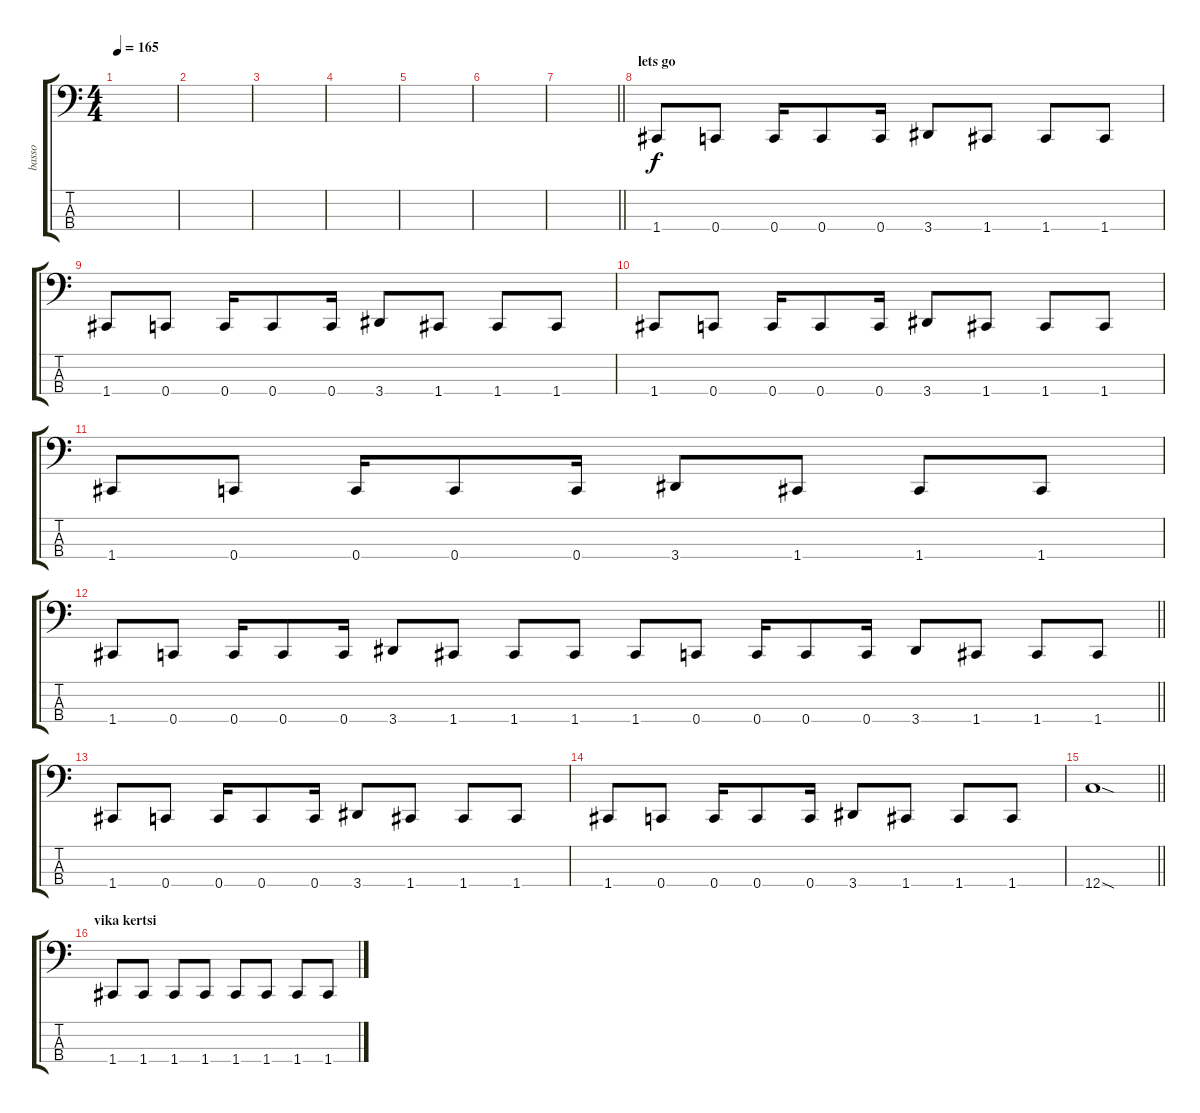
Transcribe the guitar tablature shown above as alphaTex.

\track ("basso" "basso") {instrument electricbasspick}
\staff {score tabs}
\tuning (F2 C2 G1 C1) {hide}
\ts (4 4)
\tempo 165
\clef f4
\ks c
|
|
|
|
|
|
\barLineRight lightlight
|
\section ("" "lets go")
1.4.8 0.4.8 0.4.16 0.4.8 0.4.16 3.4.8 1.4.8 1.4.8 1.4.8 |
1.4.8 0.4.8 0.4.16 0.4.8 0.4.16 3.4.8 1.4.8 1.4.8 1.4.8 |
1.4.8 0.4.8 0.4.16 0.4.8 0.4.16 3.4.8 1.4.8 1.4.8 1.4.8 |
1.4.8 0.4.8 0.4.16 0.4.8 0.4.16 3.4.8 1.4.8 1.4.8 1.4.8 |
\barLineRight lightlight
1.4.8 0.4.8 0.4.16 0.4.8 0.4.16 3.4.8 1.4.8 1.4.8 1.4.8 1.4.8 0.4.8 0.4.16 0.4.8 0.4.16 3.4.8 1.4.8 1.4.8 1.4.8 |
1.4.8 0.4.8 0.4.16 0.4.8 0.4.16 3.4.8 1.4.8 1.4.8 1.4.8 |
1.4.8 0.4.8 0.4.16 0.4.8 0.4.16 3.4.8 1.4.8 1.4.8 1.4.8 |
\barLineRight lightlight
12.4{sod}.1 |
\section ("" "vika kertsi")
1.4.8 1.4.8 1.4.8 1.4.8 1.4.8 1.4.8 1.4.8 1.4.8
